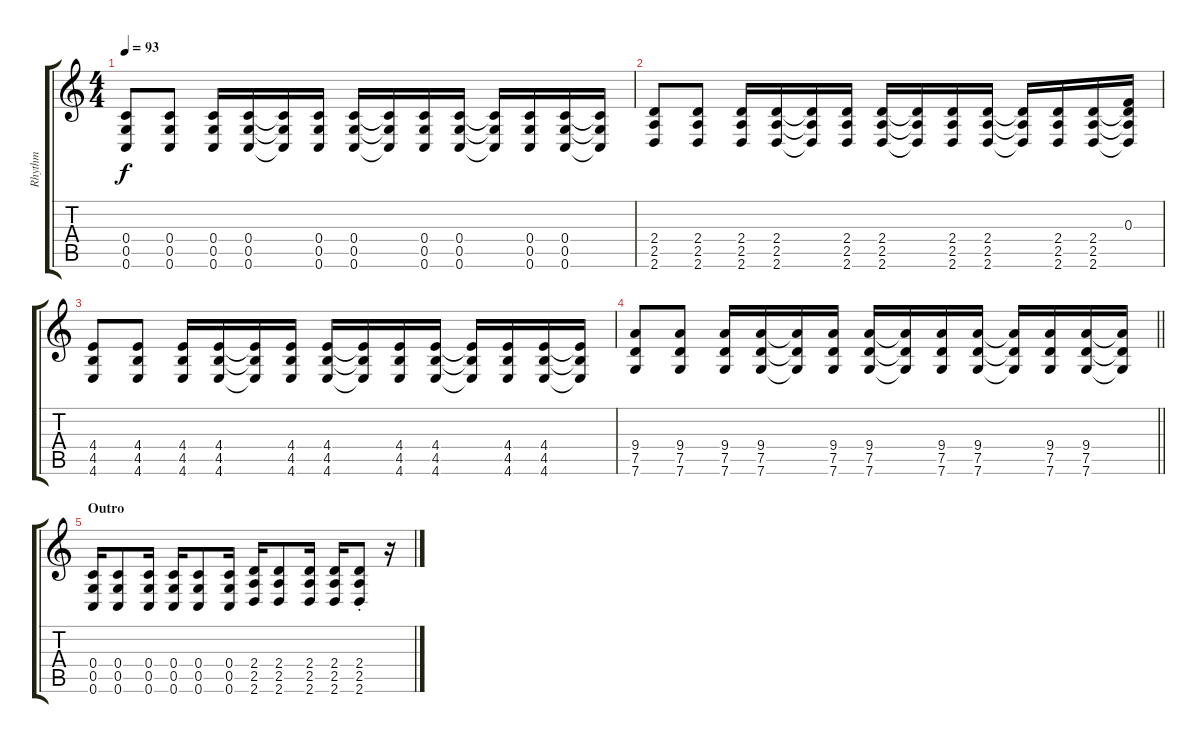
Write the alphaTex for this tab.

\track ("Rhythm" "Rhythm") {instrument acousticguitarsteel}
\staff {score tabs}
\tuning (D4 A3 F3 C3 G2 C2) {hide}
\ts (4 4)
\tempo 93
\clef g2
\ks c
(0.4 0.5 0.6).8{dy f} (0.4 0.5 0.6).8 (0.4 0.5 0.6).16 (0.4 0.5 0.6).16 (0.4{t} 0.5{t} 0.6{t}).16 (0.4 0.5 0.6).16 (0.4 0.5 0.6).16 (0.4{t} 0.5{t} 0.6{t}).16 (0.4 0.5 0.6).16 (0.4 0.5 0.6).16 (0.4{t} 0.5{t} 0.6{t}).16 (0.4 0.5 0.6).16 (0.4 0.5 0.6).16 (0.4{t} 0.5{t} 0.6{t}).16 |
(2.4 2.5 2.6).8 (2.4 2.5 2.6).8 (2.4 2.5 2.6).16 (2.4 2.5 2.6).16 (2.4{t} 2.5{t} 2.6{t}).16 (2.4 2.5 2.6).16 (2.4 2.5 2.6).16 (2.4{t} 2.5{t} 2.6{t}).16 (2.4 2.5 2.6).16 (2.4 2.5 2.6).16 (2.4{t} 2.5{t} 2.6{t}).16 (2.4 2.5 2.6).16 (2.4 2.5 2.6).16 (0.3 2.4{t} 2.5{t} 2.6{t}).16 |
(4.4 4.5 4.6).8 (4.4 4.5 4.6).8 (4.4 4.5 4.6).16 (4.4 4.5 4.6).16 (4.4{t} 4.5{t} 4.6{t}).16 (4.4 4.5 4.6).16 (4.4 4.5 4.6).16 (4.4{t} 4.5{t} 4.6{t}).16 (4.4 4.5 4.6).16 (4.4 4.5 4.6).16 (4.4{t} 4.5{t} 4.6{t}).16 (4.4 4.5 4.6).16 (4.4 4.5 4.6).16 (4.4{t} 4.5{t} 4.6{t}).16 |
\barLineRight lightlight
(9.4 7.5 7.6).8 (9.4 7.5 7.6).8 (9.4 7.5 7.6).16 (9.4 7.5 7.6).16 (9.4{t} 7.5{t} 7.6{t}).16 (9.4 7.5 7.6).16 (9.4 7.5 7.6).16 (9.4{t} 7.5{t} 7.6{t}).16 (9.4 7.5 7.6).16 (9.4 7.5 7.6).16 (9.4{t} 7.5{t} 7.6{t}).16 (9.4 7.5 7.6).16 (9.4 7.5 7.6).16 (9.4{t} 7.5{t} 7.6{t}).16 |
\section ("" "Outro")
(0.4 0.5 0.6).16 (0.4 0.5 0.6).8 (0.4 0.5 0.6).16 (0.4 0.5 0.6).16 (0.4 0.5 0.6).8 (0.4 0.5 0.6).16 (2.4 2.5 2.6).16 (2.4 2.5 2.6).8 (2.4 2.5 2.6).16 (2.4 2.5 2.6).16 (2.4{st} 2.5 2.6{st}).8 r.16
